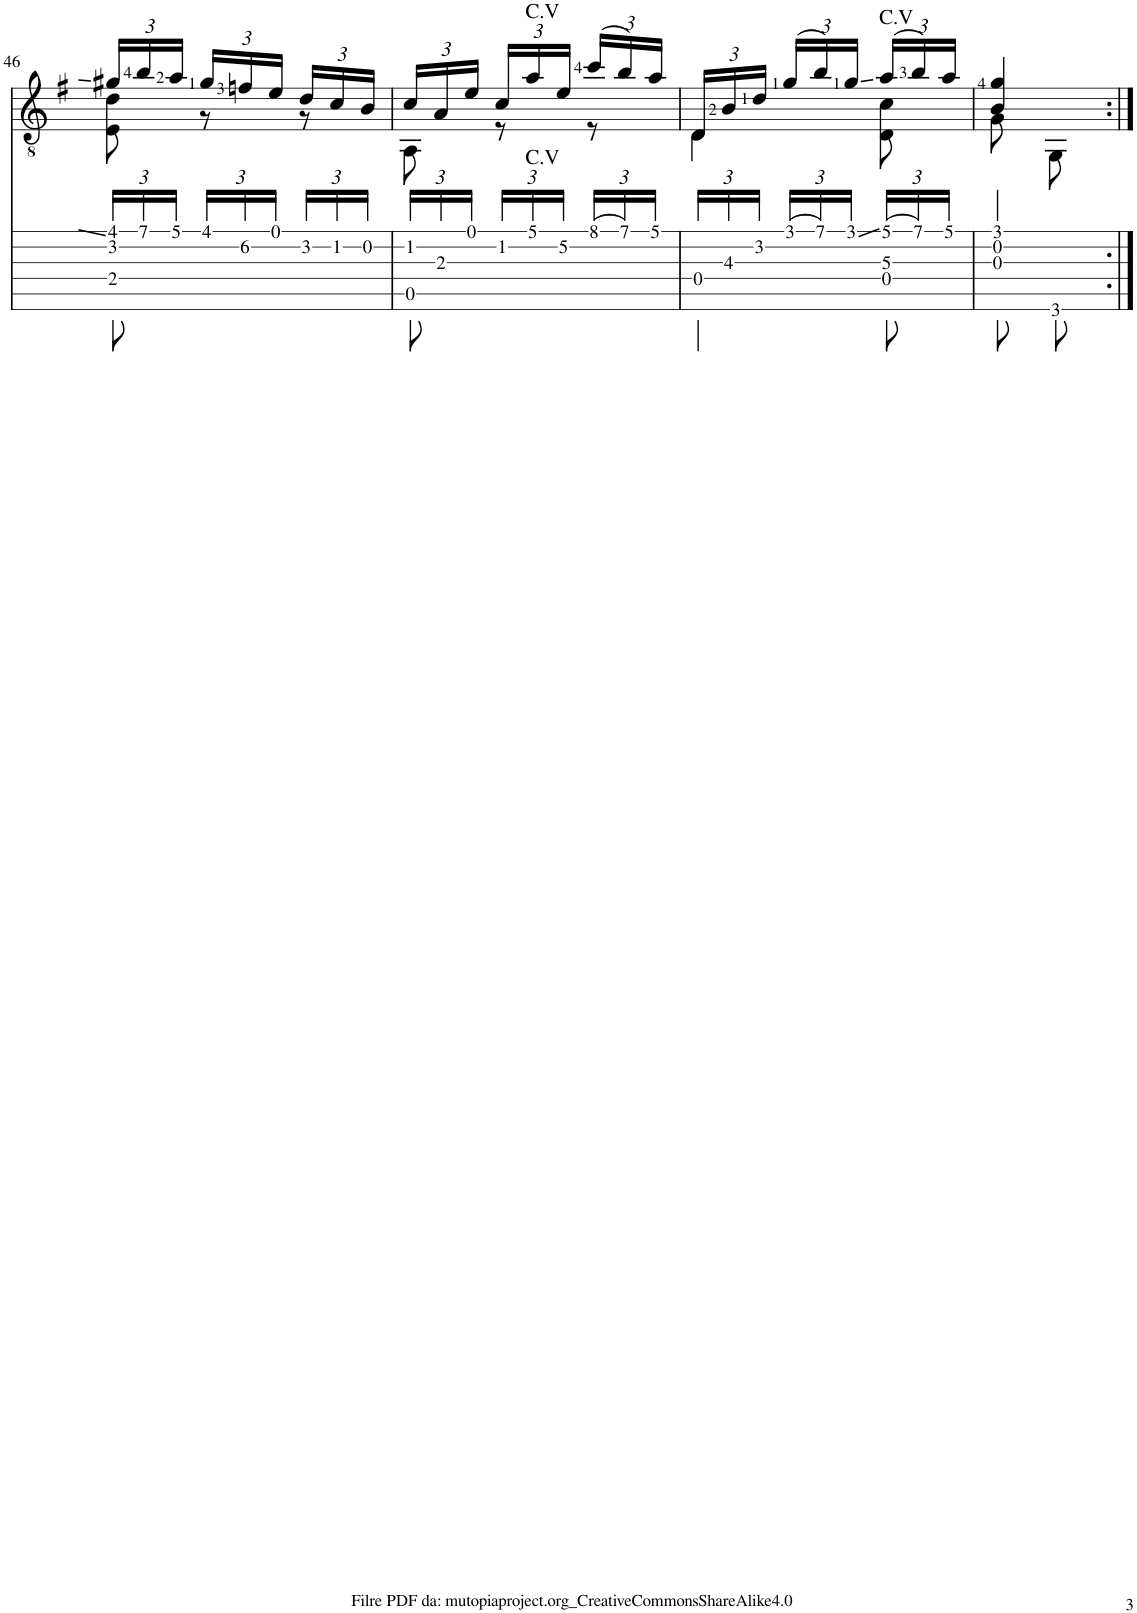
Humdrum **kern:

**kern	**kern
*part2	*part1
*staff2	*staff1
*I"Chitarra classica (Intavolatura)	*I"Guitar
!!LO:PB:g=z
*	*clefGv2
*k[f#]	*k[f#]
*M3/8	*M3/8
*Xbrackettup	*Xbrackettup
=46	=46
*^	*^
24g#X/LL	8E\ 8d\	24g#X/LL	8E\ 8d\
24b/	.	24b/	.
24a/JJ	.	24a/JJ	.
24g#/LL	8r	24g#/LL	8r
24fn/	.	24fn/	.
24e/JJ	.	24e/JJ	.
24d/LL	8r	24d/LL	8r
24c/	.	24c/	.
24B/JJ	.	24B/JJ	.
=47	=47	=47	=47
24c/LL	8AA\	24c/LL	8AA\
24A/	.	24A/	.
24e/JJ	.	24e/JJ	.
24c/LL	8r	24c/LL	8r
!	!	!LO:TX:a:t=C.V	!
!LO:TX:a:t=C.V	!	!	!
24a/	.	24a/	.
24e/JJ	.	24e/JJ	.
(24cc/LL	8r	(24cc/LL	8r
24b/)	.	24b/)	.
24a/JJ	.	24a/JJ	.
=48	=48	=48	=48
24D/LL	4D\	24D/LL	4D\
24B/	.	24B/	.
24d/JJ	.	24d/JJ	.
(24g/LL	.	(24g/LL	.
24b/)	.	24b/)	.
24g/JJ	.	24g/JJ	.
!	!	!LO:TX:a:t=C.V	!
(24a/LL	8D\ 8c\	(24a/LL	8D\ 8c\
24b/)	.	24b/)	.
24a/JJ	.	24a/JJ	.
=49	=49	=49	=49
4B/ 4g/	8G\	4B/ 4g/	8G\
.	8GG\	.	8GG\
*v	*v	*	*
*	*v	*v
=:|!	=:|!
*-	*-
